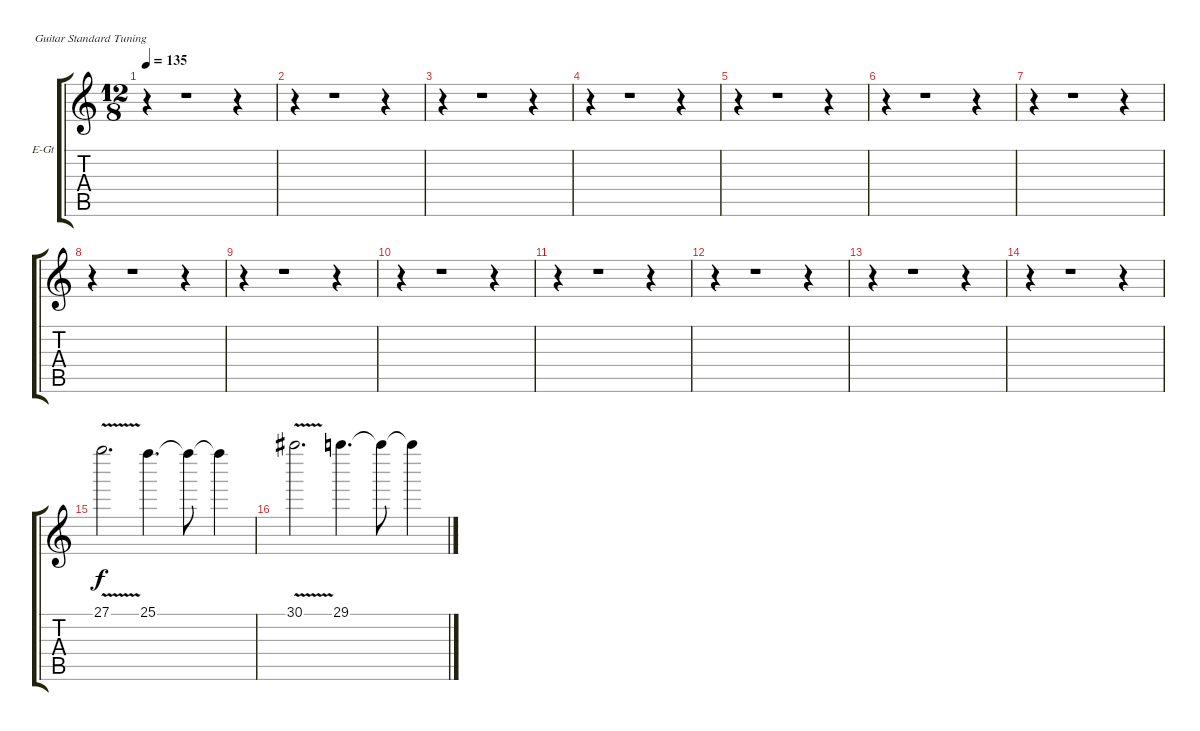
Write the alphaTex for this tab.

\bracketExtendMode groupsimilarinstruments
\firstSystemTrackNameOrientation horizontal
\otherSystemsTrackNameOrientation horizontal
\track ("Lap Steel Harmony (David Gilmour)" "E-Gt") {instrument overdrivenguitar}
\staff {score tabs}
\tuning (E4 B3 G3 D3 A2 E2)
\ts (12 8)
\tempo 135
\clef g2
\ks c
r.4{dy f} r.1 r.4 |
r.4 r.1 r.4 |
r.4 r.1 r.4 |
r.4 r.1 r.4 |
r.4 r.1 r.4 |
r.4 r.1 r.4 |
r.4 r.1 r.4 |
r.4 r.1 r.4 |
r.4 r.1 r.4 |
r.4 r.1 r.4 |
r.4 r.1 r.4 |
r.4 r.1 r.4 |
r.4 r.1 r.4 |
r.4 r.1 r.4 |
27.1{v}.2{d} 25.1.4{d} 25.1{t}.8 25.1{t}.4 |
30.1{v}.2{d} 29.1.4{d} 29.1{t}.8 29.1{t}.4
